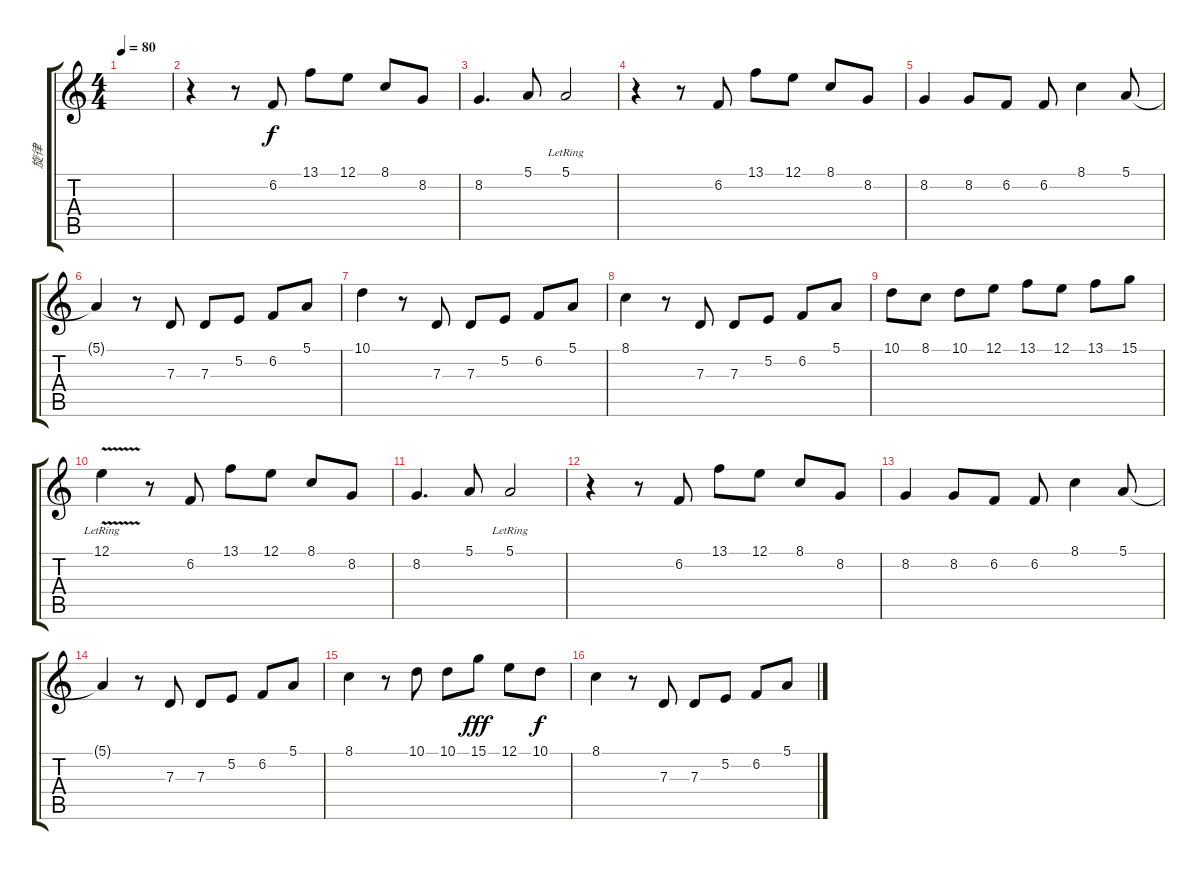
\track ("旋律" "旋律") {instrument electricgrandpiano}
\staff {score tabs}
\tuning (E4 B3 G3 D3 A2 E2) {hide}
\ts (4 4)
\tempo 80
\clef g2
\ks c
|
r.4 r.8 6.2.8 13.1.8 12.1.8 8.1.8 8.2.8 |
8.2.4{d dy f} 5.1.8 5.1{lr}.2 |
r.4 r.8 6.2.8 13.1.8 12.1.8 8.1.8 8.2.8 |
8.2.4 8.2.8 6.2.8 6.2.8 8.1.4 5.1.8 |
5.1{t}.4 r.8 7.3.8 7.3.8 5.2.8 6.2.8 5.1.8 |
10.1.4 r.8 7.3.8 7.3.8 5.2.8 6.2.8 5.1.8 |
8.1.4 r.8 7.3.8 7.3.8 5.2.8 6.2.8 5.1.8 |
10.1.8 8.1.8 10.1.8 12.1.8 13.1.8 12.1.8 13.1.8 15.1.8 |
12.1{v lr}.4 r.8 6.2.8 13.1.8 12.1.8 8.1.8 8.2.8 |
8.2.4{d} 5.1.8 5.1{lr}.2 |
r.4 r.8 6.2.8 13.1.8 12.1.8 8.1.8 8.2.8 |
8.2.4 8.2.8 6.2.8 6.2.8 8.1.4 5.1.8 |
5.1{t}.4 r.8 7.3.8 7.3.8 5.2.8 6.2.8 5.1.8 |
8.1.4 r.8 10.1.8 10.1.8 15.1.8{dy fff} 12.1.8 10.1.8{dy f} |
8.1.4 r.8 7.3.8 7.3.8 5.2.8 6.2.8 5.1.8
